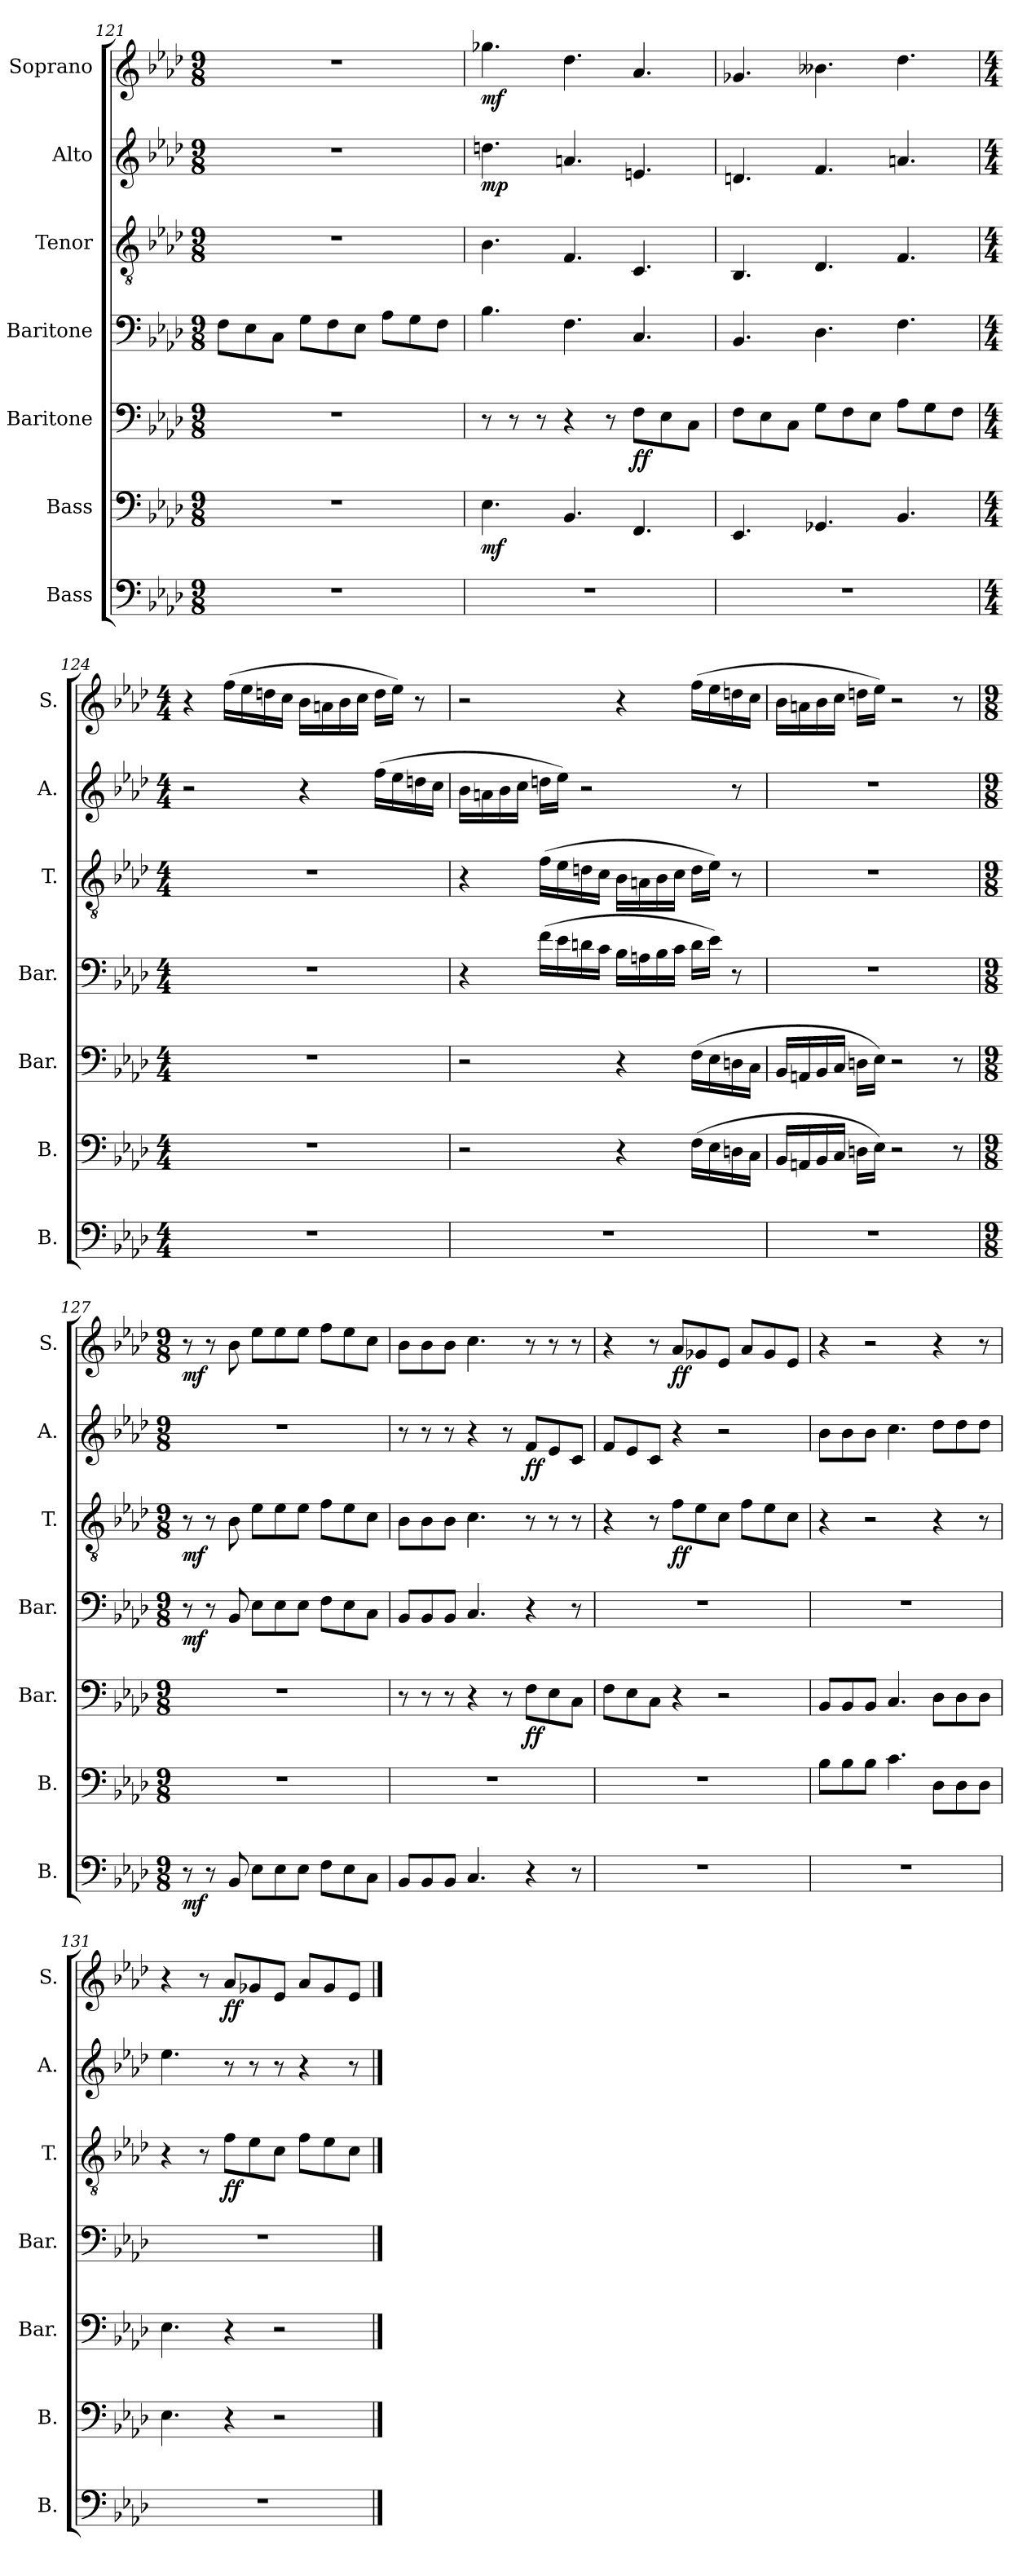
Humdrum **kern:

**kern	**dynam	**kern	**dynam	**kern	**dynam	**kern	**dynam	**kern	**dynam	**kern	**dynam	**kern	**dynam
*part7	*part7	*part6	*part6	*part5	*part5	*part4	*part4	*part3	*part3	*part2	*part2	*part1	*part1
*staff7	*staff7	*staff6	*staff6	*staff5	*staff5	*staff4	*staff4	*staff3	*staff3	*staff2	*staff2	*staff1	*staff1
*I"Bass	*	*I"Bass	*	*I"Baritone	*	*I"Baritone	*	*I"Tenor	*	*I"Alto	*	*I"Soprano	*
*I'B.	*	*I'B.	*	*I'Bar.	*	*I'Bar.	*	*I'T.	*	*I'A.	*	*I'S.	*
!!LO:PB:g=z
*clefF4	*	*clefF4	*	*clefF4	*	*clefF4	*	*clefGv2	*	*clefG2	*	*clefG2	*
*k[b-e-a-d-]	*	*k[b-e-a-d-]	*	*k[b-e-a-d-]	*	*k[b-e-a-d-]	*	*k[b-e-a-d-]	*	*k[b-e-a-d-]	*	*k[b-e-a-d-]	*
*M9/8	*	*M9/8	*	*M9/8	*	*M9/8	*	*M9/8	*	*M9/8	*	*M9/8	*
=121	=121	=121	=121	=121	=121	=121	=121	=121	=121	=121	=121	=121	=121
8%9r	.	8%9r	.	8%9r	.	8F\L	.	8%9r	.	8%9r	.	8%9r	.
.	.	.	.	.	.	8E-\	.	.	.	.	.	.	.
.	.	.	.	.	.	8C\J	.	.	.	.	.	.	.
.	.	.	.	.	.	8G\L	.	.	.	.	.	.	.
.	.	.	.	.	.	8F\	.	.	.	.	.	.	.
.	.	.	.	.	.	8E-\J	.	.	.	.	.	.	.
.	.	.	.	.	.	8A-\L	.	.	.	.	.	.	.
.	.	.	.	.	.	8G\	.	.	.	.	.	.	.
.	.	.	.	.	.	8F\J	.	.	.	.	.	.	.
=122	=122	=122	=122	=122	=122	=122	=122	=122	=122	=122	=122	=122	=122
!	!	!	!LO:DY:b	!	!	!	!	!	!	!	!LO:DY:b	!	!LO:DY:b
8%9r	.	4.E-\	mf	8r	.	4.B-\	.	4.B-\	.	4.ddn\	mp	4.gg-X\	mf
.	.	.	.	8r	.	.	.	.	.	.	.	.	.
.	.	.	.	8r	.	.	.	.	.	.	.	.	.
.	.	4.BB-/	.	4r	.	4.F\	.	4.F/	.	4.an/	.	4.dd-\	.
.	.	.	.	8r	.	.	.	.	.	.	.	.	.
!	!	!	!	!	!LO:DY:b	!	!	!	!	!	!	!	!
.	.	4.FF/	.	8F\L	ff	4.C/	.	4.C/	.	4.en/	.	4.a-/	.
.	.	.	.	8E-\	.	.	.	.	.	.	.	.	.
.	.	.	.	8C\J	.	.	.	.	.	.	.	.	.
=123	=123	=123	=123	=123	=123	=123	=123	=123	=123	=123	=123	=123	=123
8%9r	.	4.EE-/	.	8F\L	.	4.BB-/	.	4.BB-/	.	4.dn/	.	4.g-X/	.
.	.	.	.	8E-\	.	.	.	.	.	.	.	.	.
.	.	.	.	8C\J	.	.	.	.	.	.	.	.	.
.	.	4.GG-X/	.	8G\L	.	4.D-\	.	4.D-/	.	4.f/	.	4.b--X\	.
.	.	.	.	8F\	.	.	.	.	.	.	.	.	.
.	.	.	.	8E-\J	.	.	.	.	.	.	.	.	.
.	.	4.BB-/	.	8A-\L	.	4.F\	.	4.F/	.	4.an/	.	4.dd-\	.
.	.	.	.	8G\	.	.	.	.	.	.	.	.	.
.	.	.	.	8F\J	.	.	.	.	.	.	.	.	.
=124	=124	=124	=124	=124	=124	=124	=124	=124	=124	=124	=124	=124	=124
*M4/4	*	*M4/4	*	*M4/4	*	*M4/4	*	*M4/4	*	*M4/4	*	*M4/4	*
1r	.	1r	.	1r	.	1r	.	1r	.	2r	.	4r	.
.	.	.	.	.	.	.	.	.	.	.	.	(16ff\LL	.
.	.	.	.	.	.	.	.	.	.	.	.	16ee-\	.
.	.	.	.	.	.	.	.	.	.	.	.	16ddn\	.
.	.	.	.	.	.	.	.	.	.	.	.	16cc\JJ	.
.	.	.	.	.	.	.	.	.	.	4r	.	16b-\LL	.
.	.	.	.	.	.	.	.	.	.	.	.	16an\	.
.	.	.	.	.	.	.	.	.	.	.	.	16b-\	.
.	.	.	.	.	.	.	.	.	.	.	.	16cc\JJ	.
.	.	.	.	.	.	.	.	.	.	(16ff\LL	.	16dd\LL	.
.	.	.	.	.	.	.	.	.	.	16ee-\	.	16ee-\JJ)	.
.	.	.	.	.	.	.	.	.	.	16ddn\	.	8r	.
.	.	.	.	.	.	.	.	.	.	16cc\JJ	.	.	.
!!LO:PB:g=z
=125	=125	=125	=125	=125	=125	=125	=125	=125	=125	=125	=125	=125	=125
1r	.	2r	.	2r	.	4r	.	4r	.	16b-\LL	.	2r	.
.	.	.	.	.	.	.	.	.	.	16an\	.	.	.
.	.	.	.	.	.	.	.	.	.	16b-\	.	.	.
.	.	.	.	.	.	.	.	.	.	16cc\JJ	.	.	.
.	.	.	.	.	.	(16f\LL	.	(16f\LL	.	16ddn\LL	.	.	.
.	.	.	.	.	.	16e-\	.	16e-\	.	16ee-\JJ)	.	.	.
.	.	.	.	.	.	16dn\	.	16dn\	.	2r	.	.	.
.	.	.	.	.	.	16c\JJ	.	16c\JJ	.	.	.	.	.
.	.	4r	.	4r	.	16B-\LL	.	16B-\LL	.	.	.	4r	.
.	.	.	.	.	.	16An\	.	16An\	.	.	.	.	.
.	.	.	.	.	.	16B-\	.	16B-\	.	.	.	.	.
.	.	.	.	.	.	16c\JJ	.	16c\JJ	.	.	.	.	.
.	.	(16F\LL	.	(16F\LL	.	16d\LL	.	16d\LL	.	.	.	(16ff\LL	.
.	.	16E-\	.	16E-\	.	16e-\JJ)	.	16e-\JJ)	.	.	.	16ee-\	.
.	.	16Dn\	.	16Dn\	.	8r	.	8r	.	8r	.	16ddn\	.
.	.	16C\JJ	.	16C\JJ	.	.	.	.	.	.	.	16cc\JJ	.
=126	=126	=126	=126	=126	=126	=126	=126	=126	=126	=126	=126	=126	=126
1r	.	16BB-/LL	.	16BB-/LL	.	1r	.	1r	.	1r	.	16b-\LL	.
.	.	16AAn/	.	16AAn/	.	.	.	.	.	.	.	16an\	.
.	.	16BB-/	.	16BB-/	.	.	.	.	.	.	.	16b-\	.
.	.	16C/JJ	.	16C/JJ	.	.	.	.	.	.	.	16cc\JJ	.
.	.	16Dn\LL	.	16Dn\LL	.	.	.	.	.	.	.	16ddn\LL	.
.	.	16E-\JJ)	.	16E-\JJ)	.	.	.	.	.	.	.	16ee-\JJ)	.
.	.	2r	.	2r	.	.	.	.	.	.	.	2r	.
.	.	8r	.	8r	.	.	.	.	.	.	.	8r	.
=127	=127	=127	=127	=127	=127	=127	=127	=127	=127	=127	=127	=127	=127
*M9/8	*	*M9/8	*	*M9/8	*	*M9/8	*	*M9/8	*	*M9/8	*	*M9/8	*
!	!LO:DY:b	!	!	!	!	!	!LO:DY:b	!	!LO:DY:b	!	!	!	!LO:DY:b
8r	mf	8%9r	.	8%9r	.	8r	mf	8r	mf	8%9r	.	8r	mf
8r	.	.	.	.	.	8r	.	8r	.	.	.	8r	.
8BB-/	.	.	.	.	.	8BB-/	.	8B-\	.	.	.	8b-\	.
8E-\L	.	.	.	.	.	8E-\L	.	8e-\L	.	.	.	8ee-\L	.
8E-\	.	.	.	.	.	8E-\	.	8e-\	.	.	.	8ee-\	.
8E-\J	.	.	.	.	.	8E-\J	.	8e-\J	.	.	.	8ee-\J	.
8F\L	.	.	.	.	.	8F\L	.	8f\L	.	.	.	8ff\L	.
8E-\	.	.	.	.	.	8E-\	.	8e-\	.	.	.	8ee-\	.
8C\J	.	.	.	.	.	8C\J	.	8c\J	.	.	.	8cc\J	.
!!LO:PB:g=z
=128	=128	=128	=128	=128	=128	=128	=128	=128	=128	=128	=128	=128	=128
8BB-/L	.	8%9r	.	8r	.	8BB-/L	.	8B-\L	.	8r	.	8b-\L	.
8BB-/	.	.	.	8r	.	8BB-/	.	8B-\	.	8r	.	8b-\	.
8BB-/J	.	.	.	8r	.	8BB-/J	.	8B-\J	.	8r	.	8b-\J	.
4.C/	.	.	.	4r	.	4.C/	.	4.c\	.	4r	.	4.cc\	.
.	.	.	.	8r	.	.	.	.	.	8r	.	.	.
!	!	!	!	!	!LO:DY:b	!	!	!	!	!	!LO:DY:b	!	!
4r	.	.	.	8F\L	ff	4r	.	8r	.	8f/L	ff	8r	.
.	.	.	.	8E-\	.	.	.	8r	.	8e-/	.	8r	.
8r	.	.	.	8C\J	.	8r	.	8r	.	8c/J	.	8r	.
=129	=129	=129	=129	=129	=129	=129	=129	=129	=129	=129	=129	=129	=129
8%9r	.	8%9r	.	8F\L	.	8%9r	.	4r	.	8f/L	.	4r	.
.	.	.	.	8E-\	.	.	.	.	.	8e-/	.	.	.
.	.	.	.	8C\J	.	.	.	8r	.	8c/J	.	8r	.
!	!	!	!	!	!	!	!	!	!LO:DY:b	!	!	!	!LO:DY:b
.	.	.	.	4r	.	.	.	8f\L	ff	4r	.	8a-/L	ff
.	.	.	.	.	.	.	.	8e-\	.	.	.	8g-X/	.
.	.	.	.	2r	.	.	.	8c\J	.	2r	.	8e-/J	.
.	.	.	.	.	.	.	.	8f\L	.	.	.	8a-/L	.
.	.	.	.	.	.	.	.	8e-\	.	.	.	8g-/	.
.	.	.	.	.	.	.	.	8c\J	.	.	.	8e-/J	.
=130	=130	=130	=130	=130	=130	=130	=130	=130	=130	=130	=130	=130	=130
8%9r	.	8B-\L	.	8BB-/L	.	8%9r	.	4r	.	8b-\L	.	4r	.
.	.	8B-\	.	8BB-/	.	.	.	.	.	8b-\	.	.	.
.	.	8B-\J	.	8BB-/J	.	.	.	2r	.	8b-\J	.	2r	.
.	.	4.c\	.	4.C/	.	.	.	.	.	4.cc\	.	.	.
.	.	8D-\L	.	8D-\L	.	.	.	4r	.	8dd-\L	.	4r	.
.	.	8D-\	.	8D-\	.	.	.	.	.	8dd-\	.	.	.
.	.	8D-\J	.	8D-\J	.	.	.	8r	.	8dd-\J	.	8r	.
=131	=131	=131	=131	=131	=131	=131	=131	=131	=131	=131	=131	=131	=131
8%9r	.	4.E-\	.	4.E-\	.	8%9r	.	4r	.	4.ee-\	.	4r	.
.	.	.	.	.	.	.	.	8r	.	.	.	8r	.
!	!	!	!	!	!	!	!	!	!LO:DY:b	!	!	!	!LO:DY:b
.	.	4r	.	4r	.	.	.	8f\L	ff	8r	.	8a-/L	ff
.	.	.	.	.	.	.	.	8e-\	.	8r	.	8g-X/	.
.	.	2r	.	2r	.	.	.	8c\J	.	8r	.	8e-/J	.
.	.	.	.	.	.	.	.	8f\L	.	4r	.	8a-/L	.
.	.	.	.	.	.	.	.	8e-\	.	.	.	8g-/	.
.	.	.	.	.	.	.	.	8c\J	.	8r	.	8e-/J	.
==	==	==	==	==	==	==	==	==	==	==	==	==	==
*-	*-	*-	*-	*-	*-	*-	*-	*-	*-	*-	*-	*-	*-
